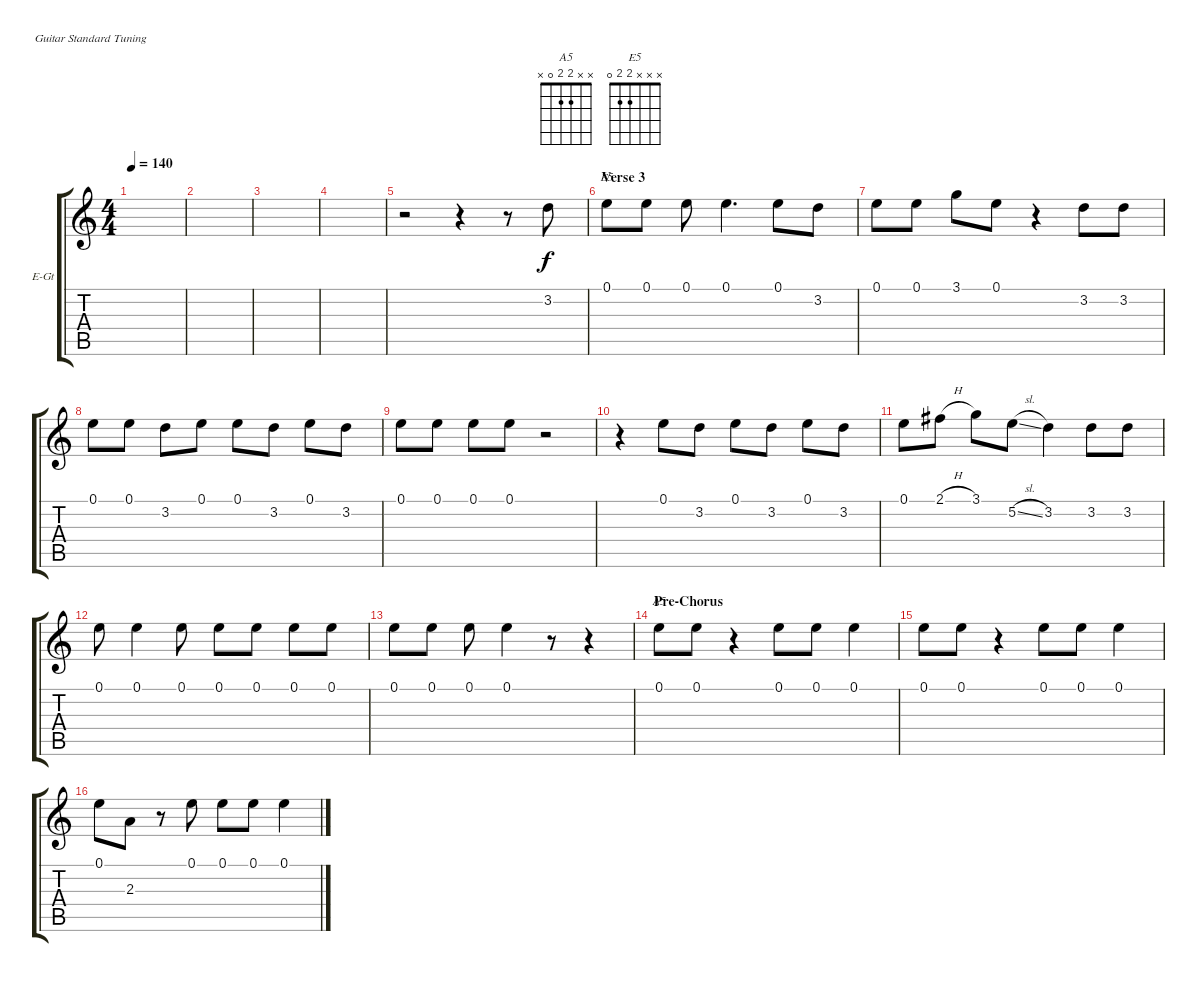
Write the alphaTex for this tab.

\defaultSystemsLayout 4
\bracketExtendMode groupsimilarinstruments
\firstSystemTrackNameOrientation horizontal
\otherSystemsTrackNameOrientation horizontal
\track ("@$Chords$@" "E-Gt") {mute instrument electricguitarclean}
\staff {score tabs}
\tuning (E4 B3 G3 D3 A2 E2)
\chord ("A5" x x 2 2 0 x) {showfingering false}
\chord ("E5" x x x 2 2 0) {showfingering false}
\ts (4 4)
\tempo 140
\clef g2
\scale
0.333333
\ks c
|
\scale
0.333333 |
\scale
0.333333 |
\scale
0.333333 |
\scale
0.333333 r.2 r.4 r.8 3.2.8 |
\section ("" "Verse 3")
\scale
0.333333 0.1.8{ch "E5"} 0.1.8 0.1.8 0.1.4{d} 0.1.8 3.2.8 |
\scale
0.333333 0.1.8 0.1.8 3.1.8 0.1.8 r.4 3.2.8 3.2.8 |
\scale
0.333333 0.1.8 0.1.8 3.2.8 0.1.8 0.1.8 3.2.8 0.1.8 3.2.8 |
\scale
0.333333 0.1.8 0.1.8 0.1.8 0.1.8 r.2 |
\scale
0.333333 r.4 0.1.8 3.2.8 0.1.8 3.2.8 0.1.8 3.2.8 |
\scale
0.333333 0.1.8 2.1{h}.8 3.1.8 5.2{sl}.8 3.2.4 3.2.8 3.2.8 |
\scale
0.333333 0.1.8 0.1.4 0.1.8 0.1.8 0.1.8 0.1.8 0.1.8 |
\scale
0.333333 0.1.8 0.1.8 0.1.8 0.1.4 r.8 r.4 |
\section ("" "Pre-Chorus")
\scale
0.333333 0.1.8{ch "A5"} 0.1.8 r.4 0.1.8 0.1.8 0.1.4 |
\scale
0.333333 0.1.8 0.1.8 r.4 0.1.8 0.1.8 0.1.4 |
\scale
0.333333 0.1.8 2.3.8 r.8 0.1.8 0.1.8 0.1.8 0.1.4
